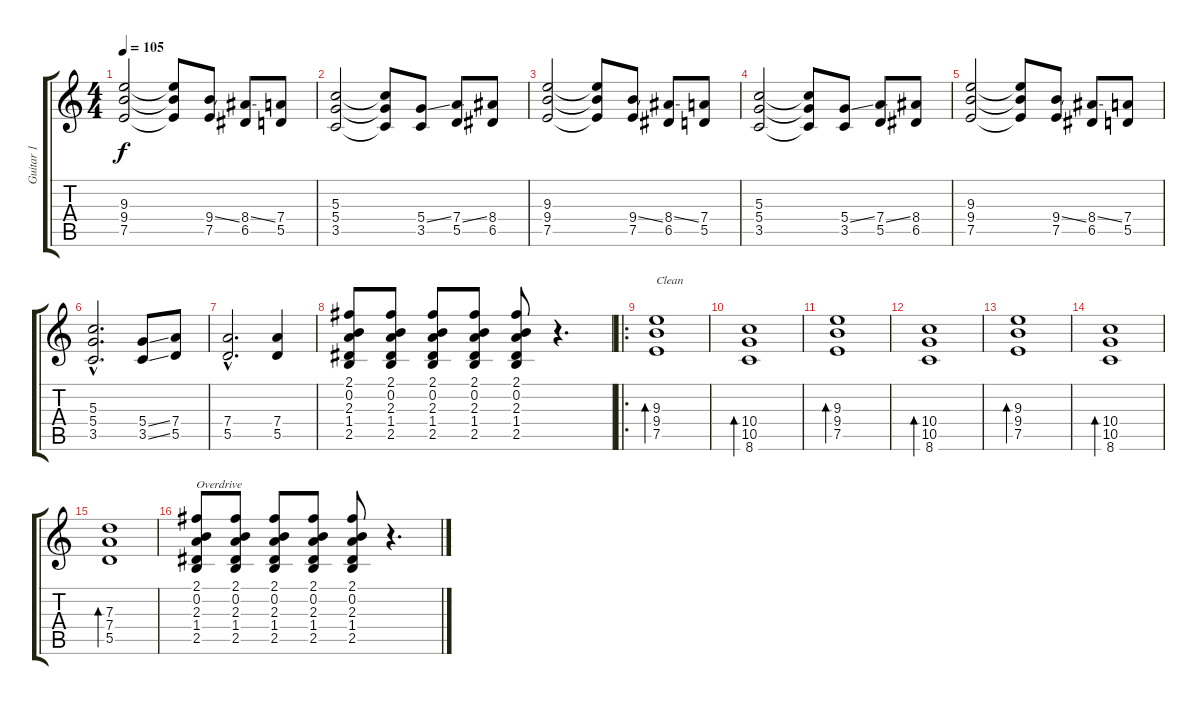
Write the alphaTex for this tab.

\track ("Guitar 1" "Guitar 1") {instrument overdrivenguitar}
\staff {score tabs}
\tuning (E4 B3 G3 D3 A2 E2) {hide}
\ts (4 4)
\tempo 105
\clef g2
\ks c
(9.3 9.4 7.5).2{dy f instrument overdrivenguitar} (9.3{t} 9.4{t} 7.5{t}).8 (9.4{ss} 7.5).8 (8.4{ss} 6.5).8 (7.4 5.5).8 |
(5.3 5.4 3.5).2 (5.3{t} 5.4{t} 3.5{t}).8 (5.4{ss} 3.5).8 (7.4{ss} 5.5).8 (8.4 6.5).8 |
(9.3 9.4 7.5).2 (9.3{t} 9.4{t} 7.5{t}).8 (9.4{ss} 7.5).8 (8.4{ss} 6.5).8 (7.4 5.5).8 |
(5.3 5.4 3.5).2 (5.3{t} 5.4{t} 3.5{t}).8 (5.4{ss} 3.5).8 (7.4{ss} 5.5).8 (8.4 6.5).8 |
(9.3 9.4 7.5).2 (9.3{t} 9.4{t} 7.5{t}).8 (9.4{ss} 7.5).8 (8.4{ss} 6.5).8 (7.4 5.5).8 |
(5.3{hac} 5.4{hac} 3.5{hac}).2{d} (5.4{ss} 3.5{ss}).8 (7.4 5.5).8 |
(7.4{hac} 5.5{hac}).2{d} (7.4 5.5).4 |
(2.1 0.2 2.3 1.4 2.5).8 (2.1 0.2 2.3 1.4 2.5).8 (2.1 0.2 2.3 1.4 2.5).8 (2.1 0.2 2.3 1.4 2.5).8 (2.1 0.2 2.3 1.4 2.5).8 r.4{d} |
\ro
(9.3 9.4 7.5).1{bd 240 txt "Clean" instrument electricguitarclean} |
(10.4 10.5 8.6).1{bd 240} |
(9.3 9.4 7.5).1{bd 240} |
(10.4 10.5 8.6).1{bd 240} |
(9.3 9.4 7.5).1{bd 240} |
(10.4 10.5 8.6).1{bd 240} |
(7.3 7.4 5.5).1{bd 240} |
(2.1 0.2 2.3 1.4 2.5).8{txt "Overdrive" instrument overdrivenguitar} (2.1 0.2 2.3 1.4 2.5).8 (2.1 0.2 2.3 1.4 2.5).8 (2.1 0.2 2.3 1.4 2.5).8 (2.1 0.2 2.3 1.4 2.5).8 r.4{d}
